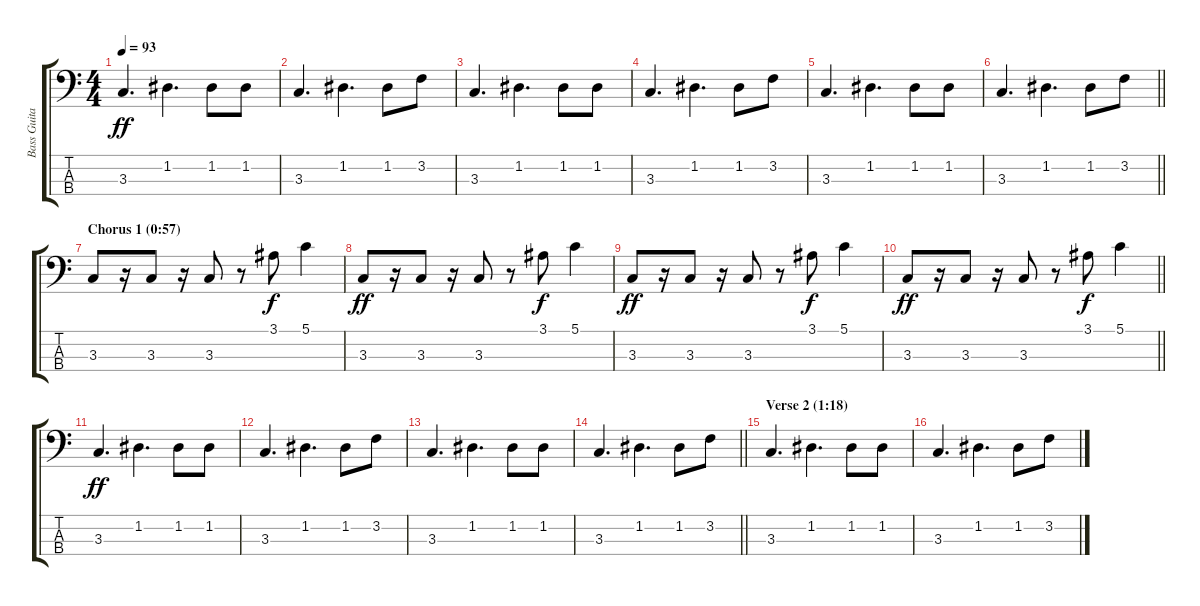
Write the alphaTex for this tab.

\track ("Bass Guitar" "Bass Guita") {instrument electricbassfinger}
\staff {score tabs}
\tuning (G2 D2 A1 E1) {hide}
\ts (4 4)
\tempo 93
\clef f4
\ks c
3.3.4{d dy ff} 1.2.4{d} 1.2.8 1.2.8 |
3.3.4{d} 1.2.4{d} 1.2.8 3.2.8 |
3.3.4{d} 1.2.4{d} 1.2.8 1.2.8 |
3.3.4{d} 1.2.4{d} 1.2.8 3.2.8 |
3.3.4{d} 1.2.4{d} 1.2.8 1.2.8 |
\barLineRight lightlight
3.3.4{d} 1.2.4{d} 1.2.8 3.2.8 |
\section ("" "Chorus 1 (0:57)")
3.3.8 r.16 3.3.8 r.16 3.3.8 r.8 3.1.8{dy f} 5.1.4 |
3.3.8{dy ff} r.16 3.3.8 r.16 3.3.8 r.8 3.1.8{dy f} 5.1.4 |
3.3.8{dy ff} r.16 3.3.8 r.16 3.3.8 r.8 3.1.8{dy f} 5.1.4 |
\barLineRight lightlight
3.3.8{dy ff} r.16 3.3.8 r.16 3.3.8 r.8 3.1.8{dy f} 5.1.4 |
3.3.4{d dy ff} 1.2.4{d} 1.2.8 1.2.8 |
3.3.4{d} 1.2.4{d} 1.2.8 3.2.8 |
3.3.4{d} 1.2.4{d} 1.2.8 1.2.8 |
\barLineRight lightlight
3.3.4{d} 1.2.4{d} 1.2.8 3.2.8 |
\section ("" "Verse 2 (1:18)")
3.3.4{d} 1.2.4{d} 1.2.8 1.2.8 |
3.3.4{d} 1.2.4{d} 1.2.8 3.2.8
